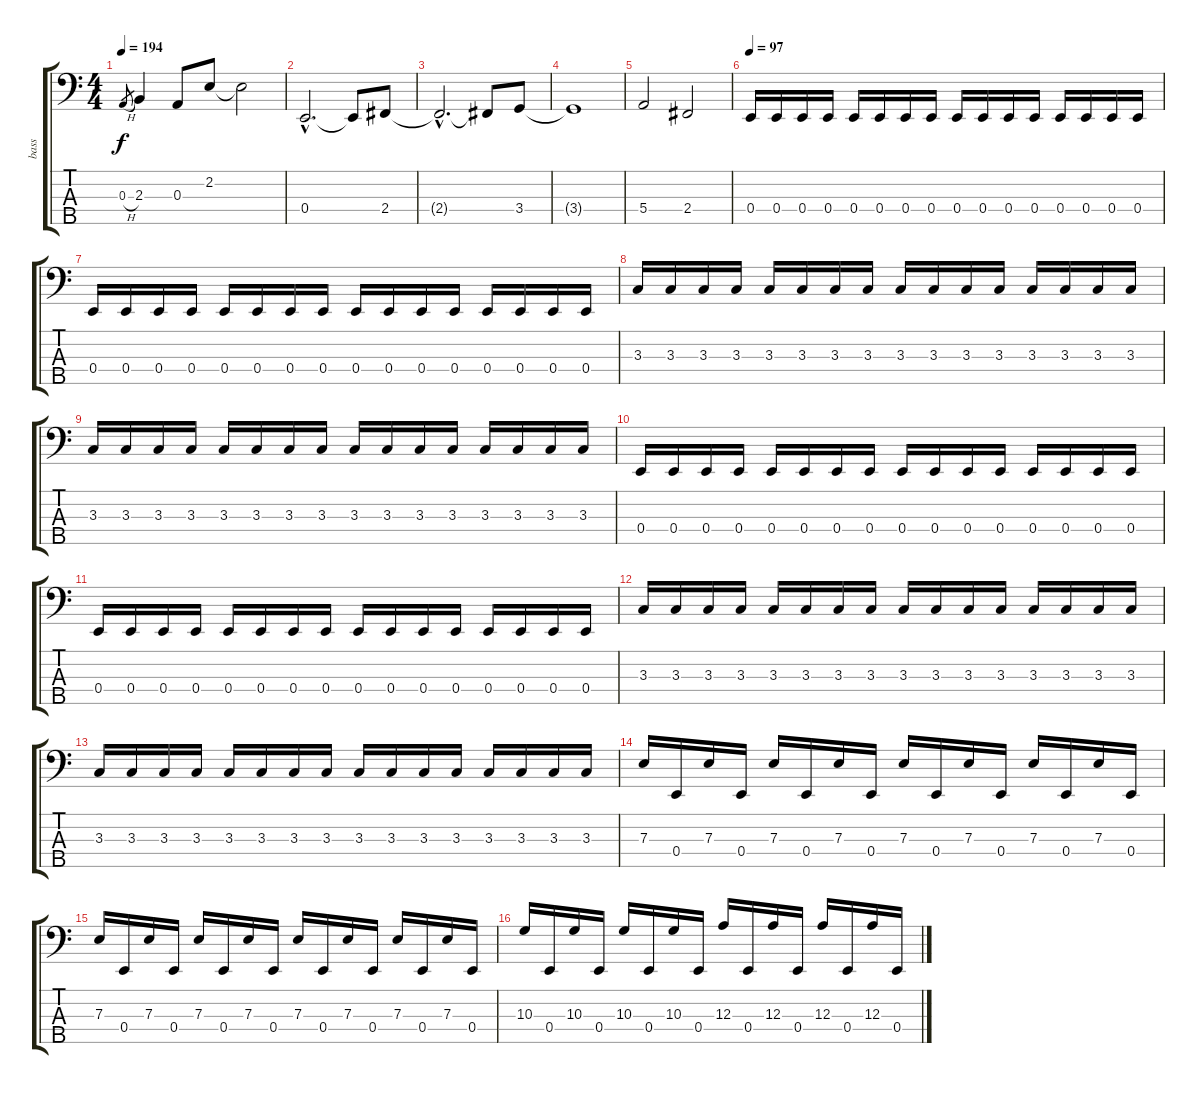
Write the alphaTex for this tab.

\track ("bass" "bass") {instrument electricbasspick}
\staff {score tabs}
\tuning (G2 D2 A1 E1 B0) {hide}
\ts (4 4)
\tempo 194
\clef f4
\ks c
0.3{h}.8{gr dy f} 2.3.4 0.3.8 2.2.8 2.2{t}.2 |
0.4{hac}.2{d} 0.4{t}.8 2.4.8 |
2.4{hac t}.2{d} 2.4{t}.8 3.4.8 |
3.4{t}.1 |
5.4.2 2.4.2 |
\tempo 97
0.4.16 0.4.16 0.4.16 0.4.16 0.4.16 0.4.16 0.4.16 0.4.16 0.4.16 0.4.16 0.4.16 0.4.16 0.4.16 0.4.16 0.4.16 0.4.16 |
0.4.16 0.4.16 0.4.16 0.4.16 0.4.16 0.4.16 0.4.16 0.4.16 0.4.16 0.4.16 0.4.16 0.4.16 0.4.16 0.4.16 0.4.16 0.4.16 |
3.3.16 3.3.16 3.3.16 3.3.16 3.3.16 3.3.16 3.3.16 3.3.16 3.3.16 3.3.16 3.3.16 3.3.16 3.3.16 3.3.16 3.3.16 3.3.16 |
3.3.16 3.3.16 3.3.16 3.3.16 3.3.16 3.3.16 3.3.16 3.3.16 3.3.16 3.3.16 3.3.16 3.3.16 3.3.16 3.3.16 3.3.16 3.3.16 |
0.4.16 0.4.16 0.4.16 0.4.16 0.4.16 0.4.16 0.4.16 0.4.16 0.4.16 0.4.16 0.4.16 0.4.16 0.4.16 0.4.16 0.4.16 0.4.16 |
0.4.16 0.4.16 0.4.16 0.4.16 0.4.16 0.4.16 0.4.16 0.4.16 0.4.16 0.4.16 0.4.16 0.4.16 0.4.16 0.4.16 0.4.16 0.4.16 |
3.3.16 3.3.16 3.3.16 3.3.16 3.3.16 3.3.16 3.3.16 3.3.16 3.3.16 3.3.16 3.3.16 3.3.16 3.3.16 3.3.16 3.3.16 3.3.16 |
3.3.16 3.3.16 3.3.16 3.3.16 3.3.16 3.3.16 3.3.16 3.3.16 3.3.16 3.3.16 3.3.16 3.3.16 3.3.16 3.3.16 3.3.16 3.3.16 |
7.3.16{volume 13} 0.4.16 7.3.16 0.4.16 7.3.16 0.4.16 7.3.16 0.4.16 7.3.16 0.4.16 7.3.16 0.4.16 7.3.16 0.4.16 7.3.16 0.4.16 |
7.3.16 0.4.16 7.3.16 0.4.16 7.3.16 0.4.16 7.3.16 0.4.16 7.3.16 0.4.16 7.3.16 0.4.16 7.3.16 0.4.16 7.3.16 0.4.16 |
10.3.16 0.4.16 10.3.16 0.4.16 10.3.16 0.4.16 10.3.16 0.4.16 12.3.16 0.4.16 12.3.16 0.4.16 12.3.16 0.4.16 12.3.16 0.4.16
